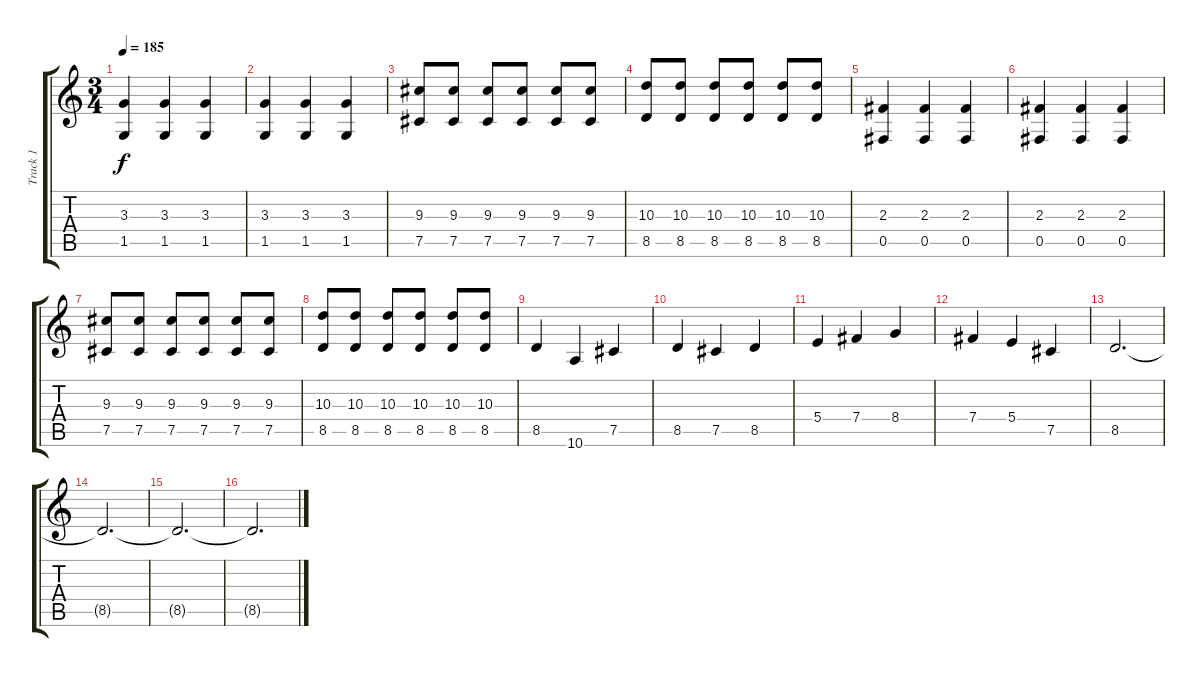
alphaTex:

\track ("Track 1" "Track 1") {instrument distortionguitar}
\staff {score tabs}
\tuning (Db4 Ab3 E3 B2 Gb2 B1) {hide}
\ts (3 4)
\tempo 185
\clef g2
\ks c
(3.3 1.5).4{dy f} (3.3 1.5).4 (3.3 1.5).4 |
(3.3 1.5).4 (3.3 1.5).4 (3.3 1.5).4 |
(9.3 7.5).8 (9.3 7.5).8 (9.3 7.5).8 (9.3 7.5).8 (9.3 7.5).8 (9.3 7.5).8 |
(10.3 8.5).8 (10.3 8.5).8 (10.3 8.5).8 (10.3 8.5).8 (10.3 8.5).8 (10.3 8.5).8 |
(2.3 0.5).4 (2.3 0.5).4 (2.3 0.5).4 |
(2.3 0.5).4 (2.3 0.5).4 (2.3 0.5).4 |
(9.3 7.5).8 (9.3 7.5).8 (9.3 7.5).8 (9.3 7.5).8 (9.3 7.5).8 (9.3 7.5).8 |
(10.3 8.5).8 (10.3 8.5).8 (10.3 8.5).8 (10.3 8.5).8 (10.3 8.5).8 (10.3 8.5).8 |
8.5.4 10.6.4 7.5.4 |
8.5.4 7.5.4 8.5.4 |
5.4.4 7.4.4 8.4.4 |
7.4.4 5.4.4 7.5.4 |
8.5.2{d} |
8.5{t}.2{d} |
8.5{t}.2{d} |
8.5{t}.2{d}
